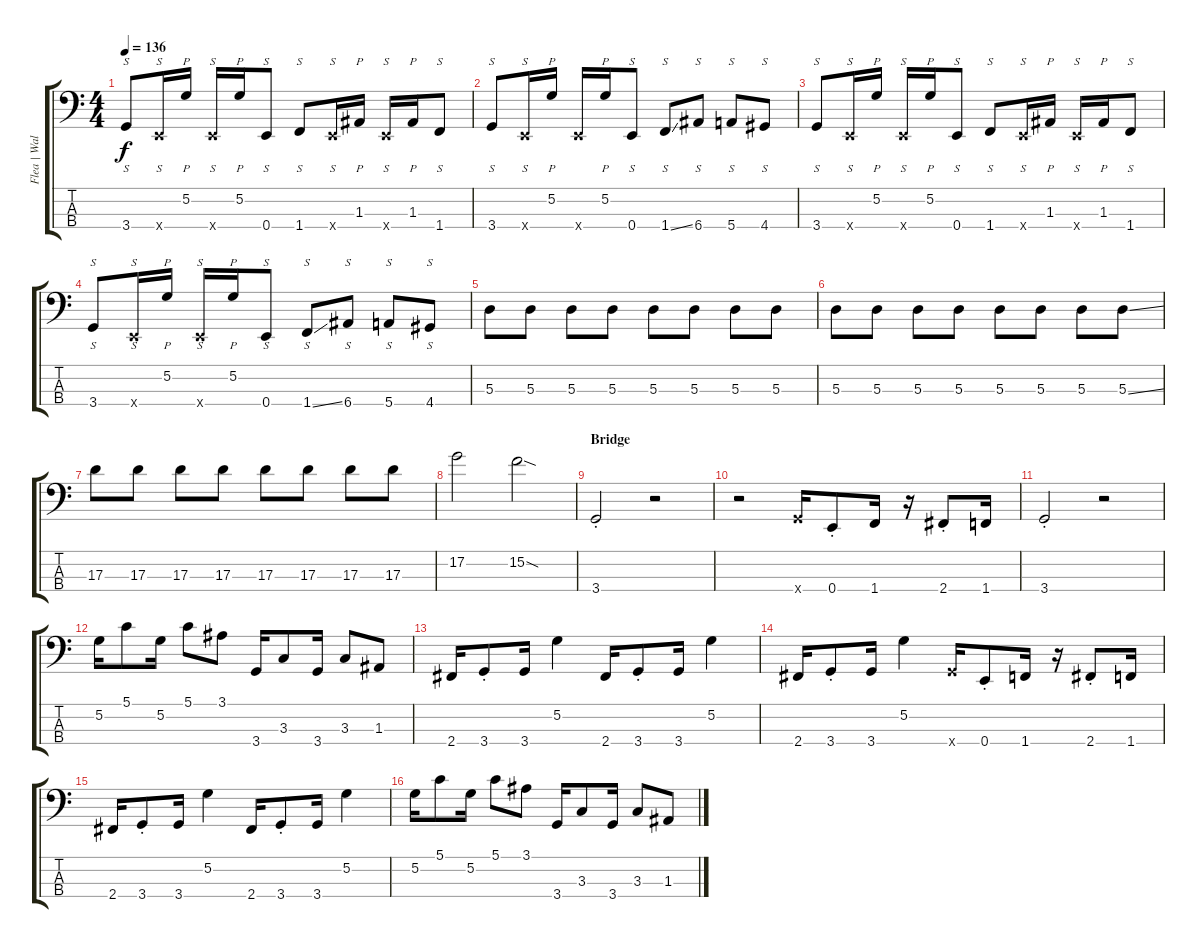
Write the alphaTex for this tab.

\track ("Flea | Wal Mk II | Bass" "Flea | Wal") {instrument electricbassfinger}
\staff {score tabs}
\tuning (G2 D2 A1 E1) {hide}
\ts (4 4)
\tempo 136
\clef f4
\ks c
3.4.8{s dy f} 0.4{x}.16{s} 5.2.16{p} 0.4{x}.16{s} 5.2.16{p} 0.4.8{s} 1.4.8{s} 0.4{x}.16{s} 1.3.16{p} 0.4{x}.16{s} 1.3.16{p} 1.4.8{s} |
3.4.8{s} 0.4{x}.16{s} 5.2.16{p} 0.4{x}.16 5.2.16{p} 0.4.8{s} 1.4{ss}.8{s} 6.4.8{s} 5.4.8{s} 4.4.8{s} |
3.4.8{s} 0.4{x}.16{s} 5.2.16{p} 0.4{x}.16{s} 5.2.16{p} 0.4.8{s} 1.4.8{s} 0.4{x}.16{s} 1.3.16{p} 0.4{x}.16{s} 1.3.16{p} 1.4.8{s} |
3.4.8{s} 0.4{x}.16{s} 5.2.16{p} 0.4{x}.16{s} 5.2.16{p} 0.4.8{s} 1.4{ss}.8{s} 6.4.8{s} 5.4.8{s} 4.4.8{s} |
5.3.8 5.3.8 5.3.8 5.3.8 5.3.8 5.3.8 5.3.8 5.3.8 |
5.3.8 5.3.8 5.3.8 5.3.8 5.3.8 5.3.8 5.3.8 5.3{ss}.8 |
17.3.8 17.3.8 17.3.8 17.3.8 17.3.8 17.3.8 17.3.8 17.3.8 |
17.2.2 15.2{sod}.2 |
\section ("" "Bridge")
3.4{st}.2 r.2 |
r.2 3.4{x}.16 0.4{st}.8 1.4.16 r.16 2.4{st}.8 1.4.16 |
3.4{st}.2 r.2 |
5.2.16 5.1.8 5.2.16 5.1.8 3.1.8 3.4.16 3.3.8 3.4.16 3.3.8 1.3.8 |
2.4.16 3.4{st}.8 3.4.16 5.2.4 2.4.16 3.4{st}.8 3.4.16 5.2.4 |
2.4.16 3.4{st}.8 3.4.16 5.2.4 3.4{x}.16 0.4{st}.8 1.4.16 r.16 2.4{st}.8 1.4.16 |
2.4.16 3.4{st}.8 3.4.16 5.2.4 2.4.16 3.4{st}.8 3.4.16 5.2.4 |
5.2.16 5.1.8 5.2.16 5.1.8 3.1.8 3.4.16 3.3.8 3.4.16 3.3.8 1.3.8
